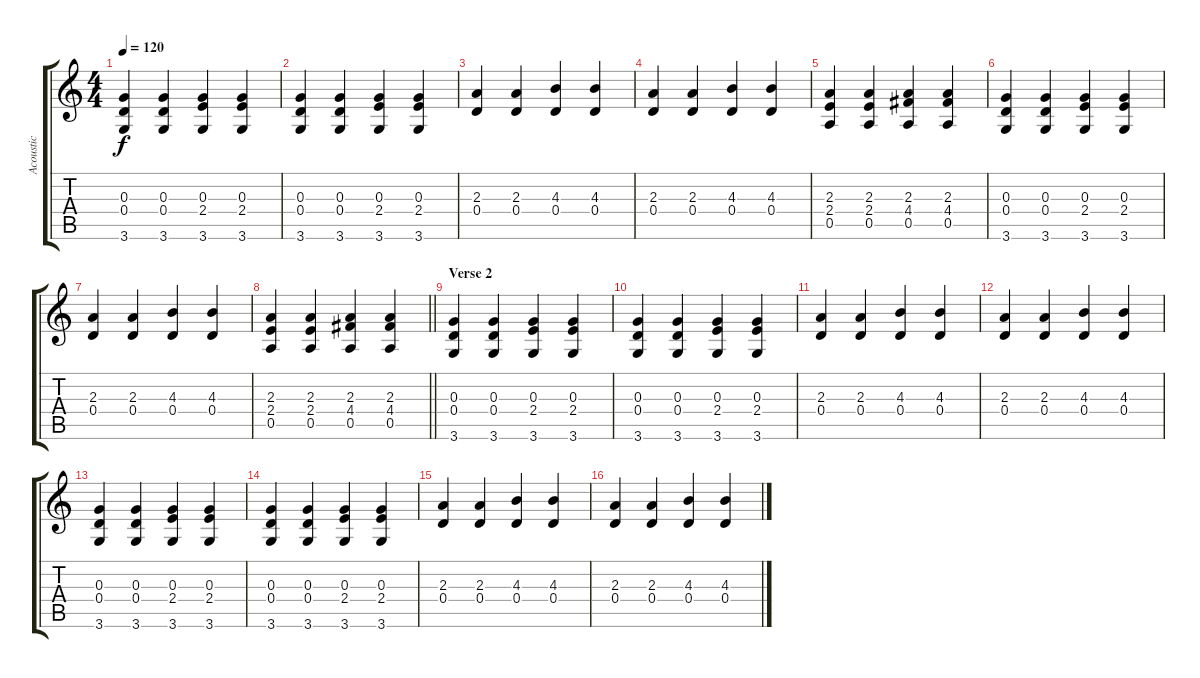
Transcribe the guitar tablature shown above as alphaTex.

\track ("Acoustic" "Acoustic") {instrument acousticguitarsteel}
\staff {score tabs}
\tuning (E4 B3 G3 D3 A2 E2) {hide}
\ts (4 4)
\tempo 120
\clef g2
\ks c
(0.3 0.4 3.6).4{dy f} (0.3 0.4 3.6).4 (0.3 2.4 3.6).4 (0.3 2.4 3.6).4 |
(0.3 0.4 3.6).4 (0.3 0.4 3.6).4 (0.3 2.4 3.6).4 (0.3 2.4 3.6).4 |
(2.3 0.4).4 (2.3 0.4).4 (4.3 0.4).4 (4.3 0.4).4 |
(2.3 0.4).4 (2.3 0.4).4 (4.3 0.4).4 (4.3 0.4).4 |
(2.3 2.4 0.5).4 (2.3 2.4 0.5).4 (2.3 4.4 0.5).4 (2.3 4.4 0.5).4 |
(0.3 0.4 3.6).4 (0.3 0.4 3.6).4 (0.3 2.4 3.6).4 (0.3 2.4 3.6).4 |
(2.3 0.4).4 (2.3 0.4).4 (4.3 0.4).4 (4.3 0.4).4 |
\barLineRight lightlight
(2.3 2.4 0.5).4 (2.3 2.4 0.5).4 (2.3 4.4 0.5).4 (2.3 4.4 0.5).4 |
\section ("" "Verse 2")
(0.3 0.4 3.6).4 (0.3 0.4 3.6).4 (0.3 2.4 3.6).4 (0.3 2.4 3.6).4 |
(0.3 0.4 3.6).4 (0.3 0.4 3.6).4 (0.3 2.4 3.6).4 (0.3 2.4 3.6).4 |
(2.3 0.4).4 (2.3 0.4).4 (4.3 0.4).4 (4.3 0.4).4 |
(2.3 0.4).4 (2.3 0.4).4 (4.3 0.4).4 (4.3 0.4).4 |
(0.3 0.4 3.6).4 (0.3 0.4 3.6).4 (0.3 2.4 3.6).4 (0.3 2.4 3.6).4 |
(0.3 0.4 3.6).4 (0.3 0.4 3.6).4 (0.3 2.4 3.6).4 (0.3 2.4 3.6).4 |
(2.3 0.4).4 (2.3 0.4).4 (4.3 0.4).4 (4.3 0.4).4 |
(2.3 0.4).4 (2.3 0.4).4 (4.3 0.4).4 (4.3 0.4).4
